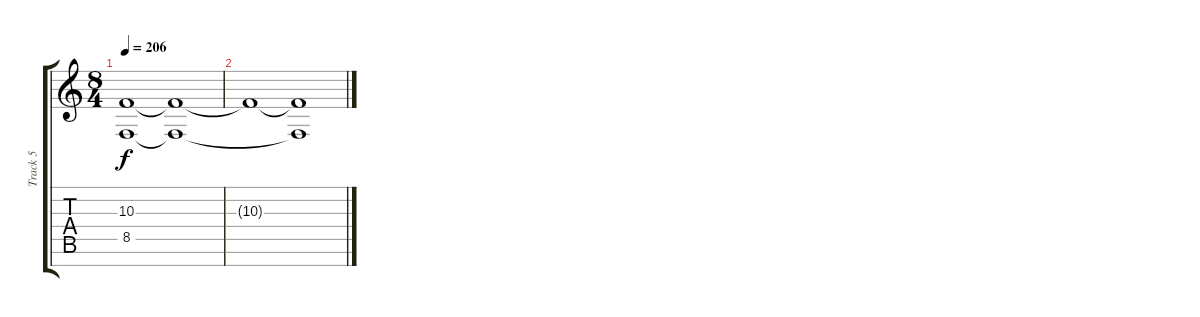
\track ("Track 5" "Track 5") {instrument stringensemble1}
\staff {score tabs}
\tuning (E4 B3 G3 D3 A2 E2 B1) {hide}
\ts (8 4)
\tempo 206
\clef g2
\ks c
(10.3 8.5).1{dy f} (10.3{t} 8.5{t}).1 |
10.3{t}.1 (10.3{t} 8.5{t}).1
